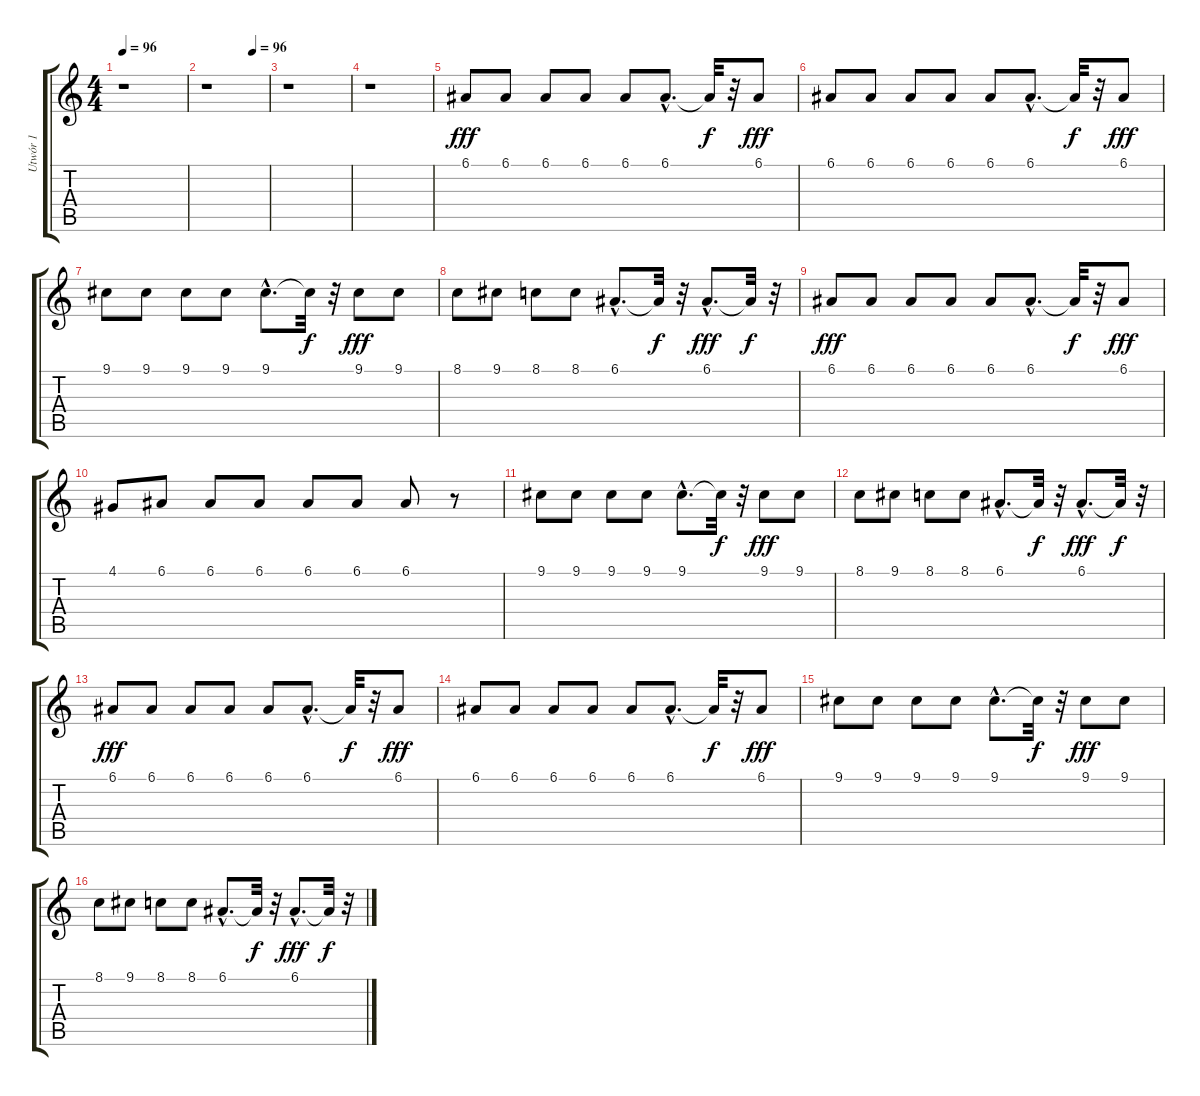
\track ("Utwór 1" "Utwór 1") {instrument acousticgrandpiano}
\staff {score tabs}
\tuning (E4 B3 G3 D3 A2 E2) {hide}
\ts (4 4)
\tempo 96
\clef g2
\ks c
r.1{dy f} |
\tempo (96 0.75)
r.1 |
r.1 |
r.1 |
6.1.8{dy fff} 6.1.8 6.1.8 6.1.8 6.1.8 6.1{hac}.8{d} 6.1{t}.32{dy f} r.32 6.1.8{dy fff} |
6.1.8 6.1.8 6.1.8 6.1.8 6.1.8 6.1{hac}.8{d} 6.1{t}.32{dy f} r.32 6.1.8{dy fff} |
9.1.8 9.1.8 9.1.8 9.1.8 9.1{hac}.8{d} 9.1{t}.32{dy f} r.32 9.1.8{dy fff} 9.1.8 |
8.1.8 9.1.8 8.1.8 8.1.8 6.1{hac}.8{d} 6.1{t}.32{dy f} r.32 6.1{hac}.8{d dy fff} 6.1{t}.32{dy f} r.32 |
6.1.8{dy fff} 6.1.8 6.1.8 6.1.8 6.1.8 6.1{hac}.8{d} 6.1{t}.32{dy f} r.32 6.1.8{dy fff} |
4.1.8 6.1.8 6.1.8 6.1.8 6.1.8 6.1.8 6.1.8 r.8 |
9.1.8 9.1.8 9.1.8 9.1.8 9.1{hac}.8{d} 9.1{t}.32{dy f} r.32 9.1.8{dy fff} 9.1.8 |
8.1.8 9.1.8 8.1.8 8.1.8 6.1{hac}.8{d} 6.1{t}.32{dy f} r.32 6.1{hac}.8{d dy fff} 6.1{t}.32{dy f} r.32 |
6.1.8{dy fff} 6.1.8 6.1.8 6.1.8 6.1.8 6.1{hac}.8{d} 6.1{t}.32{dy f} r.32 6.1.8{dy fff} |
6.1.8 6.1.8 6.1.8 6.1.8 6.1.8 6.1{hac}.8{d} 6.1{t}.32{dy f} r.32 6.1.8{dy fff} |
9.1.8 9.1.8 9.1.8 9.1.8 9.1{hac}.8{d} 9.1{t}.32{dy f} r.32 9.1.8{dy fff} 9.1.8 |
8.1.8 9.1.8 8.1.8 8.1.8 6.1{hac}.8{d} 6.1{t}.32{dy f} r.32 6.1{hac}.8{d dy fff} 6.1{t}.32{dy f} r.32
